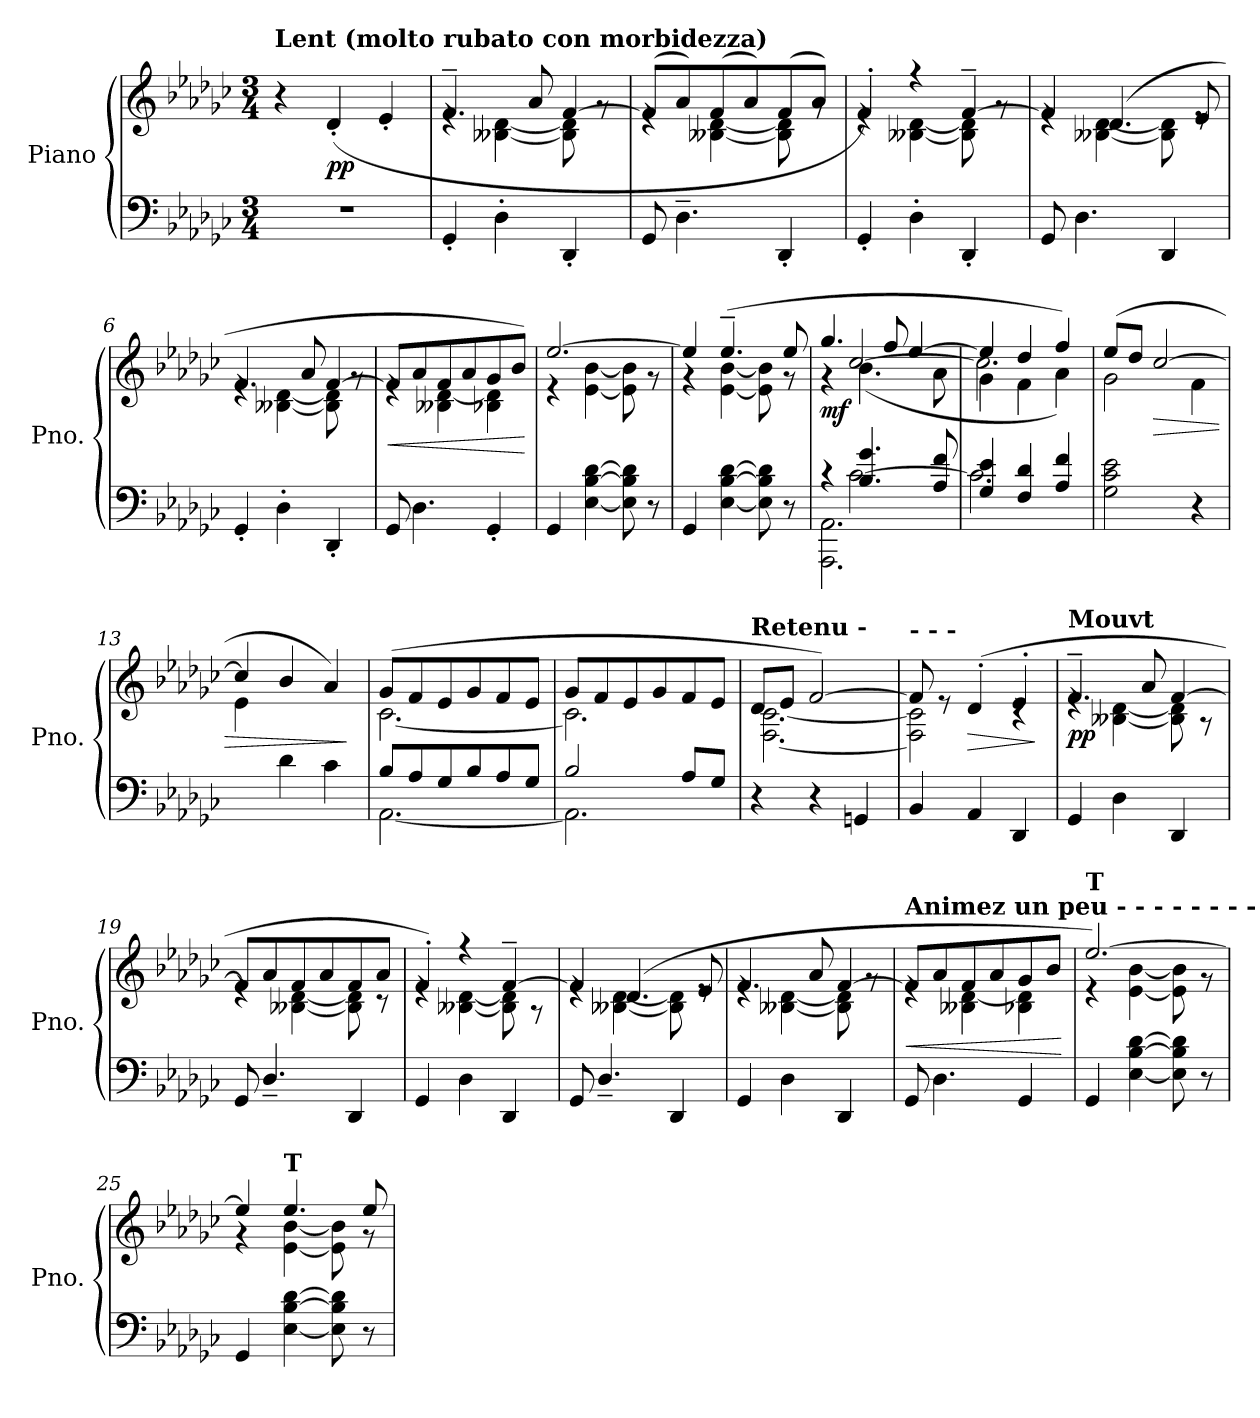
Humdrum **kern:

**kern	**kern	**dynam
*part1	*part1	*part1
*staff2	*staff1	*staff1/2
*I"Piano	*	*
*I'Pno.	*	*
*clefF4	*clefG2	*
*k[b-e-a-d-g-c-]	*k[b-e-a-d-g-c-]	*
*M3/4	*M3/4	*
=1	=1	=1
!	!LO:TX:a:B:t=Lent  (molto rubato con morbidezza)	!
2.r	4r	.
!	!	!LO:DY:b
.	(>4d-'/	pp
.	4e-'/	.
=2	=2	=2
*	*^	*
4GG-'/	4.f~/	4re	.
4D-'\	.	[4B--X\ [4d-\	.
.	8a-/	.	.
4DD-'/	[4f/	8B--\] 8d-\]	.
.	.	8rg	.
=3	=3	=3	=3
8GG-/	(>8f/L]	4re	.
4.D-~\	8a-/)	.	.
.	(>8f/	[4B--X\ [4d-\	.
.	8a-/)	.	.
4DD-'/	(>8f/	8B--\] 8d-\]	.
.	8a-/J)	8rg	.
=4	=4	=4	=4
4GG-'/	4f'/)	4re	.
4D-'\	4r	[4B--X\ [4d-\	.
4DD-'/	[4f~/	8B--\] 8d-\]	.
.	.	8rg	.
=5	=5	=5	=5
8GG-/	4f/]	4re	.
4.D-\	.	.	.
.	(>4.d-/	[4B--X\ [4d-\	.
4DD-/	.	8B--\] 8d-\]	.
.	8e-/	8re	.
!!LO:LB:g=z	!!
=6	=6	=6	=6
4GG-'/	4.f/	4re	.
4D-'\	.	[4B--X\ [4d-\	.
.	8a-/	.	.
4DD-'/	[4f/	8B--\] 8d-\]	.
.	.	8rg	.
=7	=7	=7	=7
!	!	!	!LO:HP:b
8GG-/	8f/L]	4re	<
4.D-\	8a-/	.	.
.	8f/	4B--X\ [4d-\	.
.	8a-/	.	.
4GG-'/	8g-/	4B-X\ 4d-\]	.
.	8b-/J)	.	.
*	*v	*v	*
.	.	[
=8	=8	=8
*	*^	*
4GG-/	[2.ee-/	4r	.
[4E-\ [4B-\ [4d-\	.	[4e-\ [4b-\	.
8E-\] 8B-\] 8d-\]	.	8e-\] 8b-\]	.
8r	.	8r	.
=9	=9	=9	=9
4GG-/	4ee-/]	4r	.
[4E-\ [4B-\ [4d-\	(>4.ee-~/	[4e-\ [4b-\	.
8E-\] 8B-\] 8d-\]	.	8e-\] 8b-\]	.
8r	8ee-/	8r	.
=10	=10	=10	=10
*^	*	*^	*
*	*^	*	*	*	*
!	!	!	!	!	!	!LO:DY:b
4r	2.AAA-\ 2.AA-\	4ryy	4.gg-/	4r	4ryy	mf
4.B-/ 4.g-/	.	[2c-\	.	(<4.b-\	[2cc-/	.
.	.	.	8ff/	.	.	.
.	.	.	[4ee-/	.	.	.
8A-/ 8f/	.	.	.	8a-\	.	.
*	*v	*v	*	*	*	*
!!LO:LB:g=z	!!	!!
=11	=11	=11	=11	=11	=11
4G-/ 4e-/	2.c-\]	4ee-/]	4g-\	2.cc-\]	.
4F/ 4d-/	.	4dd-/	4f\	.	.
4A-/ 4f/	.	4ff/)	4a-\)	.	.
*v	*v	*	*	*	*
*	*	*v	*v	*
=12	=12	=12	=12
2G-\ 2c-\ 2e-\	(>8ee-/L	(<2g-\	.
.	8dd-/J	.	.
!	!	!	!LO:HP:b
.	[2cc-/	.	>
4r	.	4f\	.
=13	=13	=13	=13
4ryy	4cc-/]	4e-\	.
4d-\	4b-/	2ryy	.
4c-\)	4a-/)	.	.
*	*v	*v	*
.	.	]
=14	=14	=14
*^	*^	*
8B-/L	[2.AA-\	(>8g-/L	[2.c-\	.
8A-/	.	8f/	.	.
8G-/	.	8e-/	.	.
8B-/	.	8g-/	.	.
8A-/	.	8f/	.	.
8G-/J	.	8e-/J	.	.
=15	=15	=15	=15	=15
2B-/	2.AA-\]	8g-/L	2.c-\]	.
.	.	8f/	.	.
.	.	8e-/	.	.
.	.	8g-/	.	.
8A-/L	.	8f/	.	.
8G-/J	.	8e-/J	.	.
*v	*v	*	*	*
=16	=16	=16	=16
!	!LO:TX:a:B:t=Retenu         -	!	!
!	!	!	!LO:DY:b
4r	8d-/L	[2.F\ [2.c-\	other-dynamics
.	8e-/J	.	.
4r	[2f/)	.	.
4GGn/	.	.	.
!!LO:LB:g=z	!!
=17	=17	=17	=17
!	!LO:TX:a:B:t=-       -       -	!	!
4BB-/	8f/]	2F\] 2c-\]	.
.	8re	.	.
!	!	!	!LO:HP:b
4AA-/	(>4d-'/	.	>
4DD-/	4e-'/	4rc	.
*	*v	*v	*
.	.	]
=18	=18	=18
*	*^	*
!	!LO:TX:a:B:t=Mouvt	!	!
!	!	!	!LO:DY:b
4GG-/	4.f~/	4re	pp
4D-\	.	[4B--X\ [4d-\	.
.	8a-/	.	.
4DD-/	[4f/	8B--\] 8d-\]	.
.	.	8r	.
=19	=19	=19	=19
8GG-/	8f/L]	4re	.
4.D-~/	8a-/	.	.
.	8f/	[4B--X\ [4d-\	.
.	8a-/	.	.
4DD-/	8f/	8B--\] 8d-\]	.
.	8a-/J	8r	.
=20	=20	=20	=20
4GG-/	4f'/)	4re	.
4D-\	4r	[4B--X\ [4d-\	.
4DD-/	[4f~/	8B--\] 8d-\]	.
.	.	8r	.
=21	=21	=21	=21
8GG-/	4f/]	4re	.
4.D-~/	.	.	.
.	(>4.d-/	[4B--X\ [4d-\	.
4DD-/	.	8B--\] 8d-\]	.
.	8e-/	8re	.
!!LO:PB:g=z	!!
=22	=22	=22	=22
4GG-/	4.f/	4re	.
4D-\	.	[4B--X\ [4d-\	.
.	8a-/	.	.
4DD-/	[4f/	8B--\] 8d-\]	.
.	.	8rg	.
=23	=23	=23	=23
!	!LO:TX:a:B:t=Animez      un     peu         -      -       -       -        -        -       -       -      -	!	!
!	!	!	!LO:HP:b
8GG-/	8f/L]	4re	<
4.D-\	8a-/	.	.
.	8f/	4B--X\ [4d-\	.
.	8a-/	.	.
4GG-/	8g-/	4B-X\ 4d-\]	.
.	8b-/J	.	.
*	*v	*v	*
.	.	[
=24	=24	=24
*	*^	*
!	!LO:TX:a:B:t=T	!	!
4GG-/	[2.ee-/)	4r	.
[4E-\ [4B-\ [4d-\	.	[4e-\ [4b-\	.
8E-\] 8B-\] 8d-\]	.	8e-\] 8b-\]	.
8r	.	8r	.
=25	=25	=25	=25
4GG-/	4ee-/]	4r	.
!	!LO:TX:a:B:t=T	!	!
[4E-\ [4B-\ [4d-\	4.ee-/	[4e-\ [4b-\	.
8E-\] 8B-\] 8d-\]	.	8e-\] 8b-\]	.
8r	8ee-/	8r	.
*	*v	*v	*
=	=	=
*-	*-	*-
